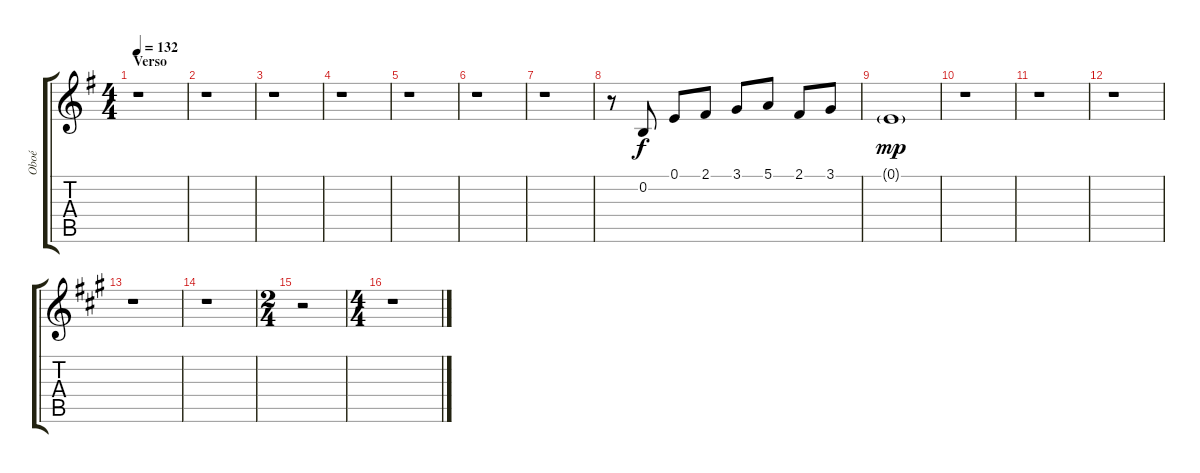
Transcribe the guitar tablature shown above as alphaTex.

\track ("Oboé" "Oboé") {instrument oboe}
\staff {score tabs}
\tuning (E4 B3 G3 D3 A2 E2) {hide}
\ts (4 4)
\section ("" "Verso")
\tempo 132
\clef g2
\ks eminor
r.1{dy f} |
r.1 |
r.1 |
r.1 |
r.1 |
r.1 |
r.1 |
r.8 0.2.8 0.1.8 2.1.8 3.1.8 5.1.8 2.1.8 3.1.8 |
0.1{g}.1{dy mp} |
r.1 |
r.1 |
r.1 |
\ks f#minor
r.1 |
r.1 |
\ts (2 4)
r.2 |
\ts (4 4)
r.1
